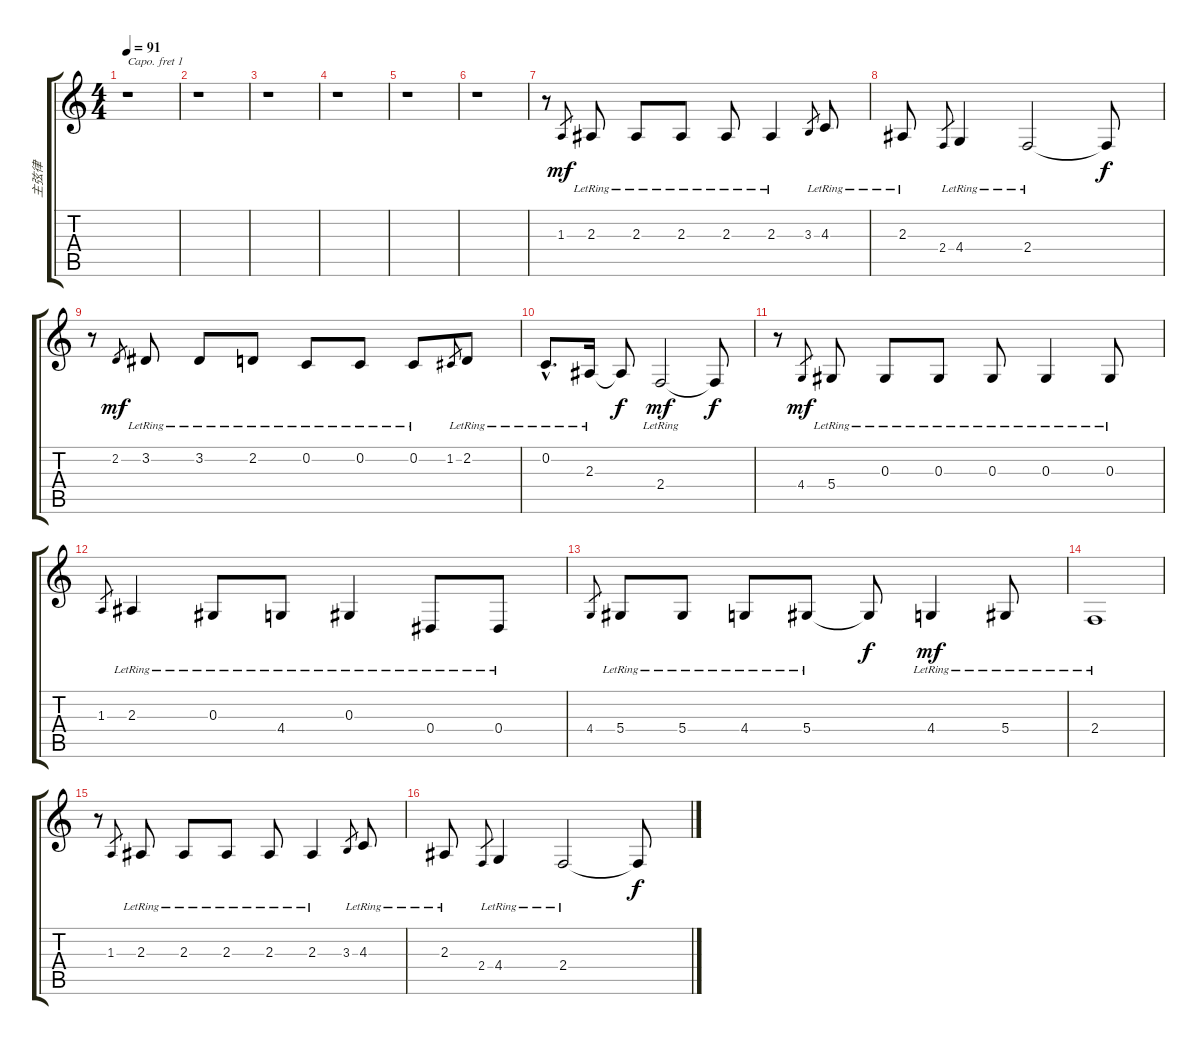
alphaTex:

\track ("主弦律" "主弦律") {instrument accordion}
\staff {score tabs}
\capo 1
\tuning (E4 B3 G3 D3 A2 E2) {hide}
\ts (4 4)
\tempo 91
\clef g2
\ks c
r.1{dy mf instrument accordion} |
r.1 |
r.1 |
r.1 |
r.1 |
r.1 |
r.8 1.3.8{gr} 2.3{lr}.8 2.3{lr}.8 2.3{lr}.8 2.3{lr}.8 2.3{lr}.4 3.3.8{gr} 4.3{lr}.8 |
2.3{lr}.8 2.4.8{gr} 4.4{lr}.4 2.4{lr}.2 2.4{t}.8{dy f} |
r.8 2.2.8{gr dy mf} 3.2{lr}.8 3.2{lr}.8 2.2{lr}.8 0.2{lr}.8 0.2{lr}.8 0.2{lr}.8 1.2.8{gr} 2.2{lr}.8 |
0.2{hac lr}.8{d} 2.3{lr}.16 2.3{t}.8{dy f} 2.4{lr}.2{dy mf} 2.4{t}.8{dy f} |
r.8 4.4.8{gr dy mf} 5.4{lr}.8 0.3{lr}.8 0.3{lr}.8 0.3{lr}.8 0.3{lr}.4 0.3{lr}.8 |
1.3.8{gr} 2.3{lr}.4 0.3{lr}.8 4.4{lr}.8 0.3{lr}.4 0.4{lr}.8 0.4{lr}.8 |
4.4.8{gr} 5.4{lr}.8 5.4{lr}.8 4.4{lr}.8 5.4{lr}.8 5.4{t}.8{dy f} 4.4{lr}.4{dy mf} 5.4{lr}.8 |
2.4{lr}.1 |
r.8 1.3.8{gr} 2.3{lr}.8 2.3{lr}.8 2.3{lr}.8 2.3{lr}.8 2.3{lr}.4 3.3.8{gr} 4.3{lr}.8 |
2.3{lr}.8 2.4.8{gr} 4.4{lr}.4 2.4{lr}.2 2.4{t}.8{dy f}
